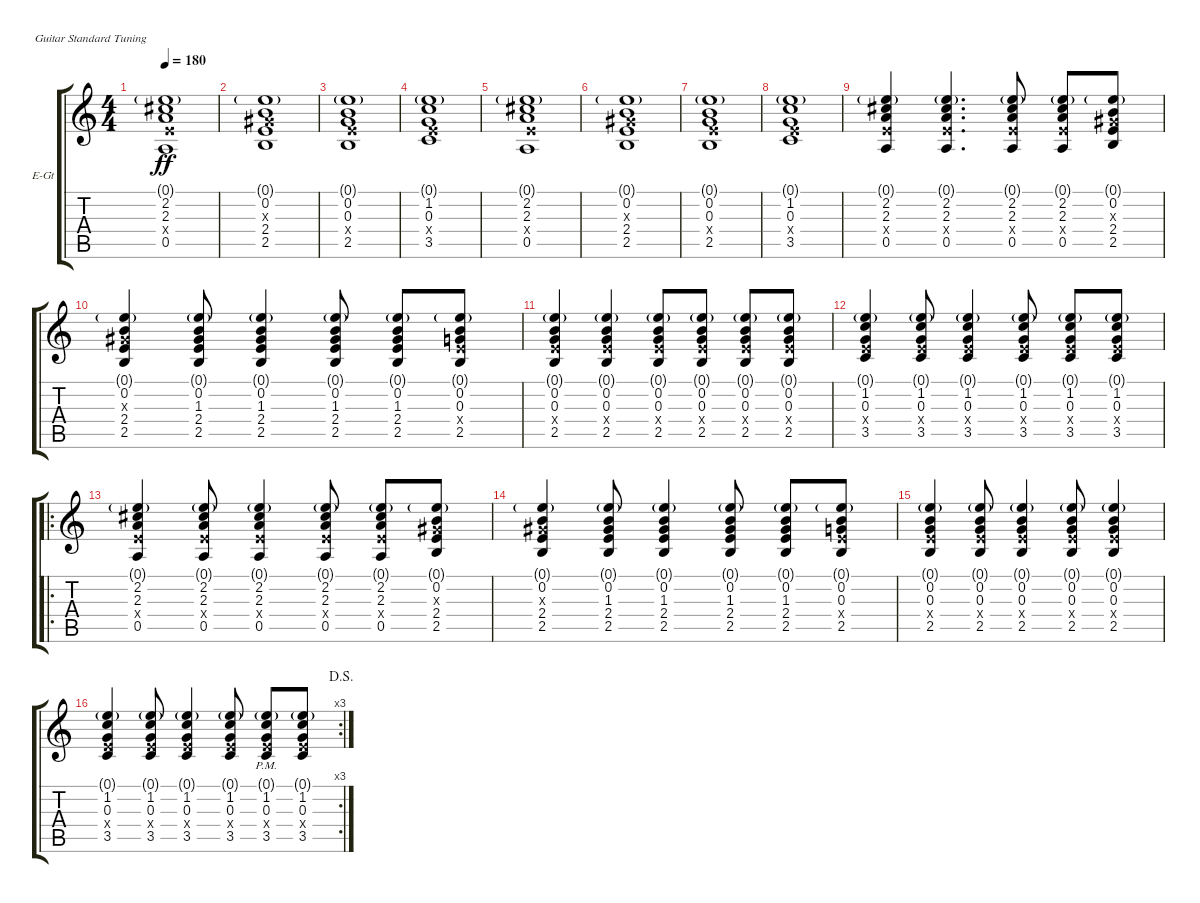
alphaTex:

\defaultSystemsLayout 4
\bracketExtendMode groupsimilarinstruments
\firstSystemTrackNameOrientation horizontal
\otherSystemsTrackNameOrientation horizontal
\track ("Electric Guitar" "E-Gt") {instrument overdrivenguitar}
\staff {score tabs}
\tuning (E4 B3 G3 D3 A2 E2)
\ts (4 4)
\tempo 180
\clef g2
\scale
0.25
\ks c
(2.2 2.3 0.5 2.4{x} 0.1{g}).1{dy ff} |
\scale
0.25 (0.2 2.4 2.5 1.3{x} 0.1{g}).1 |
\scale
0.25 (2.5 0.2 0.3 2.4{x} 0.1{g}).1 |
\scale
0.25 (0.1{g} 1.2 0.3 3.5 2.4{x}).1 |
\scale
0.25 (2.2 2.3 0.5 2.4{x} 0.1{g}).1 |
\scale
0.25 (0.2 2.4 2.5 1.3{x} 0.1{g}).1 |
\scale
0.25 (2.5 0.2 0.3 2.4{x} 0.1{g}).1 |
\scale
0.25 (0.1{g} 1.2 0.3 3.5 2.4{x}).1 |
\scale
0.281481 (2.2 2.3 0.5 2.4{x} 0.1{g}).4 (2.2 2.3 0.5 2.4{x} 0.1{g}).4{d} (2.2 2.3 0.5 2.4{x} 0.1{g}).8 (2.2 2.3 0.5 2.4{x} 0.1{g}).8 (0.2 2.4 2.5 1.3{x} 0.1{g}).8 |
\scale
0.288889 (0.2 2.4 2.5 1.3{x} 0.1{g}).4 (0.2 2.4 2.5 1.3 0.1{g}).8 (0.2 2.4 2.5 1.3 0.1{g}).4 (0.2 2.4 2.5 1.3 0.1{g}).8 (0.2 2.4 2.5 1.3 0.1{g}).8 (2.5 0.2 0.3 2.4{x} 0.1{g}).8 |
\scale
0.214815 (2.5 0.2 0.3 2.4{x} 0.1{g}).4 (2.5 0.2 0.3 2.4{x} 0.1{g}).4 (2.5 0.2 0.3 2.4{x} 0.1{g}).8 (2.5 0.2 0.3 2.4{x} 0.1{g}).8 (2.5 0.2 0.3 2.4{x} 0.1{g}).8 (2.5 0.2 0.3 2.4{x} 0.1{g}).8 |
\scale
0.214815 (0.1{g} 1.2 0.3 3.5 2.4{x}).4 (0.1{g} 1.2 0.3 3.5 2.4{x}).8 (0.1{g} 1.2 0.3 3.5 2.4{x}).4 (0.1{g} 1.2 0.3 3.5 2.4{x}).8 (0.1{g} 1.2 0.3 3.5 2.4{x}).8 (0.1{g} 1.2 0.3 3.5 2.4{x}).8 |
\ro
\scale
0.319149 (2.2 2.3 0.5 2.4{x} 0.1{g}).4 (2.2 2.3 0.5 2.4{x} 0.1{g}).8 (2.2 2.3 0.5 2.4{x} 0.1{g}).4 (2.2 2.3 0.5 2.4{x} 0.1{g}).8 (2.2 2.3 0.5 2.4{x} 0.1{g}).8 (0.2 2.4 2.5 1.3{x} 0.1{g}).8 |
\scale
0.276596 (0.2 2.4 2.5 1.3{x} 0.1{g}).4 (0.2 2.4 2.5 1.3 0.1{g}).8 (0.2 2.4 2.5 1.3 0.1{g}).4 (0.2 2.4 2.5 1.3 0.1{g}).8 (0.2 2.4 2.5 1.3 0.1{g}).8 (2.5 0.2 0.3 2.4{x} 0.1{g}).8 |
\scale
0.190071 (2.5 0.2 0.3 2.4{x} 0.1{g}).4 (2.5 0.2 0.3 2.4{x} 0.1{g}).8 (2.5 0.2 0.3 2.4{x} 0.1{g}).4 (2.5 0.2 0.3 2.4{x} 0.1{g}).8 (2.5 0.2 0.3 2.4{x} 0.1{g}).4 |
\rc 3
\jump dalsegno
\scale
0.214184 (0.1{g} 1.2 0.3 3.5 2.4{x}).4 (0.1{g} 1.2 0.3 3.5 2.4{x}).8 (0.1{g} 1.2 0.3 3.5 2.4{x}).4 (0.1{g} 1.2 0.3 3.5 2.4{x}).8 (0.1{g pm} 1.2{pm} 0.3{pm} 3.5{pm} 2.4{pm x}).8 (0.1{g} 1.2 0.3 3.5 2.4{x}).8
